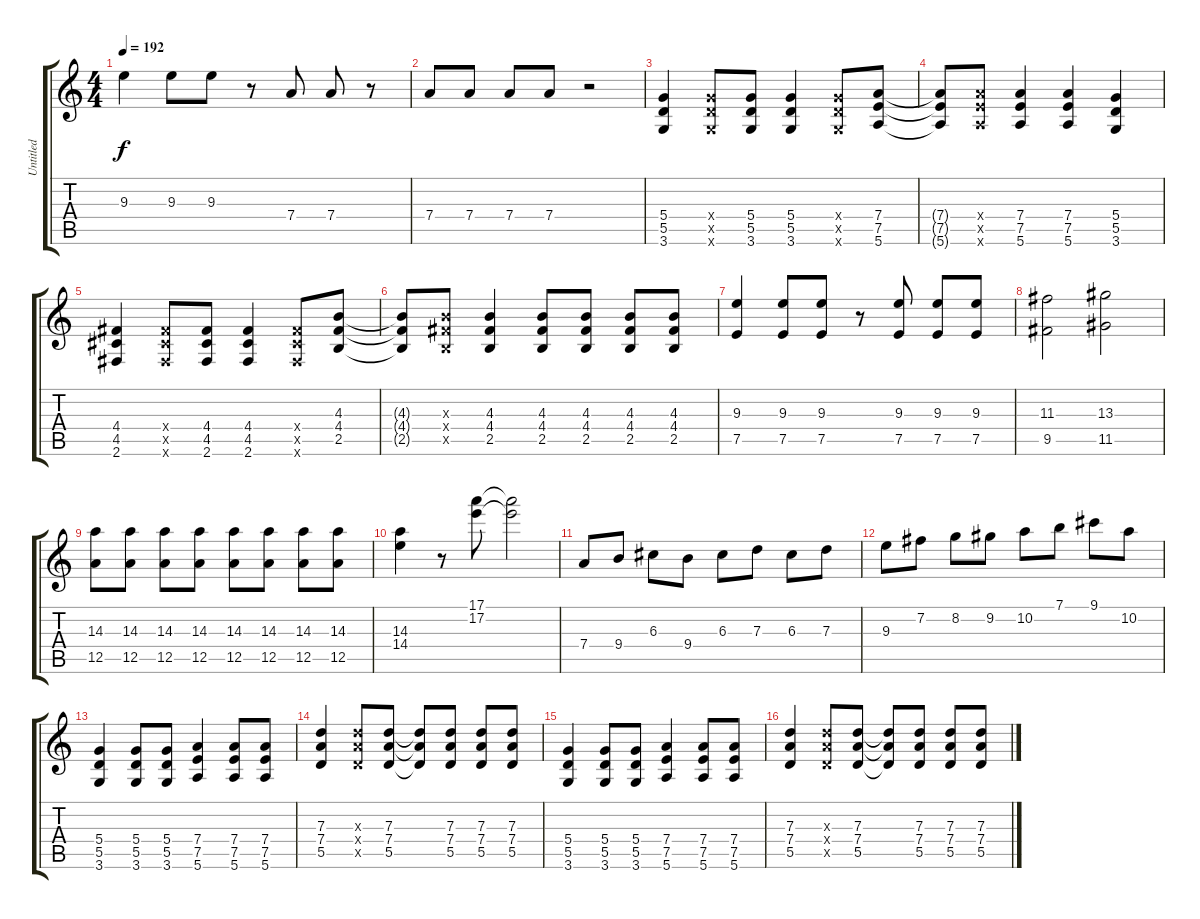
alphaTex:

\track ("Untitled" "Untitled") {instrument distortionguitar}
\staff {score tabs}
\tuning (E4 B3 G3 D3 A2 E2) {hide}
\ts (4 4)
\tempo 192
\clef g2
\ks c
9.3.4{dy f} 9.3.8 9.3.8 r.8 7.4.8 7.4.8 r.8 |
7.4.8 7.4.8 7.4.8 7.4.8 r.2 |
(5.4 5.5 3.6).4 (5.4{x} 5.5{x} 3.6{x}).8 (5.4 5.5 3.6).8 (5.4 5.5 3.6).4 (5.4{x} 5.5{x} 3.6{x}).8 (7.4 7.5 5.6).8 |
(7.4{t} 7.5{t} 5.6{t}).8 (7.4{x} 7.5{x} 5.6{x}).8 (7.4 7.5 5.6).4 (7.4 7.5 5.6).4 (5.4 5.5 3.6).4 |
(4.4 4.5 2.6).4 (4.4{x} 4.5{x} 2.6{x}).8 (4.4 4.5 2.6).8 (4.4 4.5 2.6).4 (4.4{x} 4.5{x} 2.6{x}).8 (4.3 4.4 2.5).8 |
(4.3{t} 4.4{t} 2.5{t}).8 (4.3{x} 4.4{x} 2.5{x}).8 (4.3 4.4 2.5).4 (4.3 4.4 2.5).8 (4.3 4.4 2.5).8 (4.3 4.4 2.5).8 (4.3 4.4 2.5).8 |
(9.3 7.5).4 (9.3 7.5).8 (9.3 7.5).8 r.8 (9.3 7.5).8 (9.3 7.5).8 (9.3 7.5).8 |
(11.3 9.5).2 (13.3 11.5).2 |
(14.3 12.5).8 (14.3 12.5).8 (14.3 12.5).8 (14.3 12.5).8 (14.3 12.5).8 (14.3 12.5).8 (14.3 12.5).8 (14.3 12.5).8 |
(14.3 14.4).4 r.8 (17.1 17.2).8 (17.1{t} 17.2{t}).2 |
7.4.8 9.4.8 6.3.8 9.4.8 6.3.8 7.3.8 6.3.8 7.3.8 |
9.3.8 7.2.8 8.2.8 9.2.8 10.2.8 7.1.8 9.1.8 10.2.8 |
(5.4 5.5 3.6).4 (5.4 5.5 3.6).8 (5.4 5.5 3.6).8 (7.4 7.5 5.6).4 (7.4 7.5 5.6).8 (7.4 7.5 5.6).8 |
(7.3 7.4 5.5).4 (7.3{x} 7.4{x} 5.5{x}).8 (7.3 7.4 5.5).8 (7.3{t} 7.4{t} 5.5{t}).8 (7.3 7.4 5.5).8 (7.3 7.4 5.5).8 (7.3 7.4 5.5).8 |
(5.4 5.5 3.6).4 (5.4 5.5 3.6).8 (5.4 5.5 3.6).8 (7.4 7.5 5.6).4 (7.4 7.5 5.6).8 (7.4 7.5 5.6).8 |
(7.3 7.4 5.5).4 (7.3{x} 7.4{x} 5.5{x}).8 (7.3 7.4 5.5).8 (7.3{t} 7.4{t} 5.5{t}).8 (7.3 7.4 5.5).8 (7.3 7.4 5.5).8 (7.3 7.4 5.5).8
